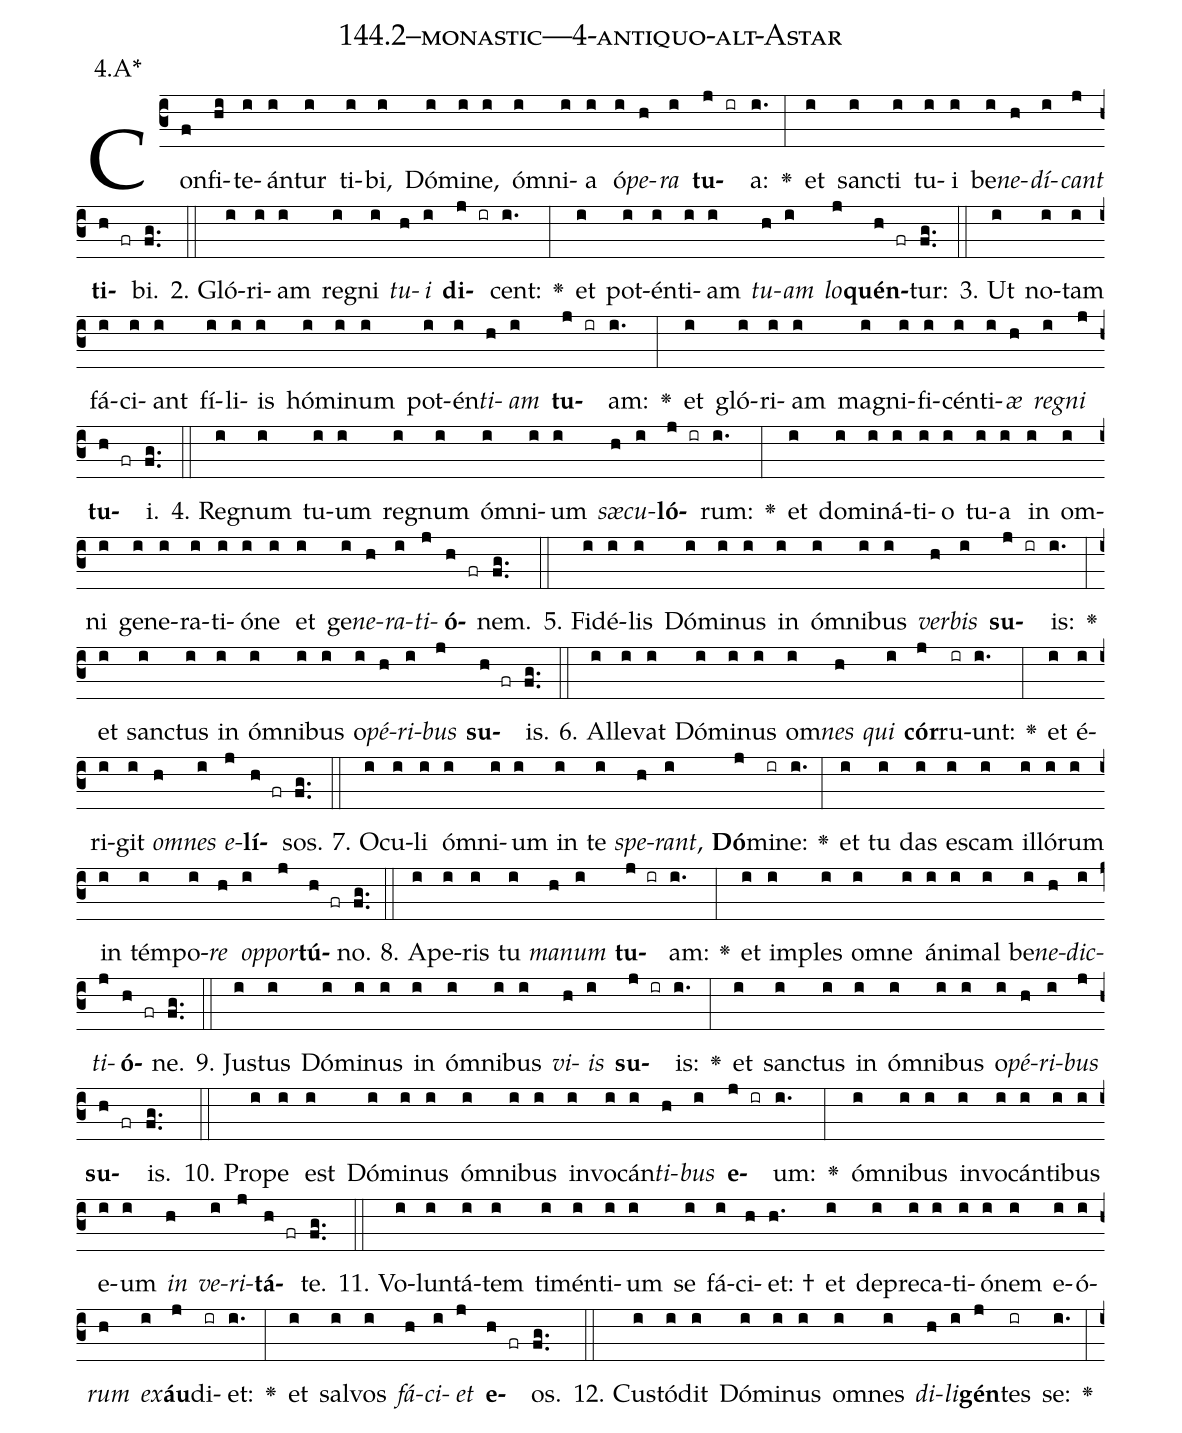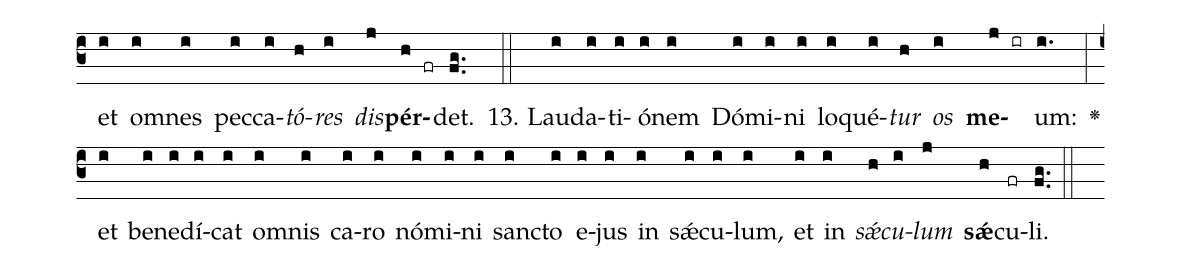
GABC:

name: 144.2--monastic---4-antiquo-alt-Astar;
annotation: 4.A*;
%%
(c3)Con(f)fi(hi)te(i)án(i)tur(i) ti(i)bi,(i) Dó(i)mi(i)ne,(i) óm(i)ni(i)a(i) ó(i)<i>pe</i>(h)<i>ra</i>(i) <b>tu</b>(j ir)a:(i.) <v>\greheightstar</v>(:) et(i) sanc(i)ti(i) tu(i)i(i) be(i)<i>ne</i>(h)<i>dí</i>(i)<i>cant</i>(j) <b>ti</b>(h fr)bi.(fg..) (::)
2. Gló(i)ri(i)am(i) re(i)gni(i) <i>tu</i>(h)<i>i</i>(i) <b>di</b>(j ir)cent:(i.) <v>\greheightstar</v>(:) et(i) pot(i)én(i)ti(i)am(i) <i>tu</i>(h)<i>am</i>(i) <i>lo</i>(j)<b>quén</b>(h fr)tur:(fg..) (::)
3. Ut(i) no(i)tam(i) fá(i)ci(i)ant(i) fí(i)li(i)is(i) hó(i)mi(i)num(i) pot(i)én(i)<i>ti</i>(h)<i>am</i>(i) <b>tu</b>(j ir)am:(i.) <v>\greheightstar</v>(:) et(i) gló(i)ri(i)am(i) ma(i)gni(i)fi(i)cén(i)ti(i)<i>æ</i>(h) <i>re</i>(i)<i>gni</i>(j) <b>tu</b>(h fr)i.(fg..) (::)
4. Re(i)gnum(i) tu(i)um(i) re(i)gnum(i) óm(i)ni(i)um(i) <i>sæ</i>(h)<i>cu</i>(i)<b>ló</b>(j ir)rum:(i.) <v>\greheightstar</v>(:) et(i) do(i)mi(i)ná(i)ti(i)o(i) tu(i)a(i) in(i) om(i)ni(i) ge(i)ne(i)ra(i)ti(i)ó(i)ne(i) et(i) ge(i)<i>ne</i>(h)<i>ra</i>(i)<i>ti</i>(j)<b>ó</b>(h fr)nem.(fg..) (::)
5. Fi(i)dé(i)lis(i) Dó(i)mi(i)nus(i) in(i) óm(i)ni(i)bus(i) <i>ver</i>(h)<i>bis</i>(i) <b>su</b>(j ir)is:(i.) <v>\greheightstar</v>(:) et(i) sanc(i)tus(i) in(i) óm(i)ni(i)bus(i) o(i)<i>pé</i>(h)<i>ri</i>(i)<i>bus</i>(j) <b>su</b>(h fr)is.(fg..) (::)
6. Al(i)le(i)vat(i) Dó(i)mi(i)nus(i) om(i)<i>nes</i>(h) <i>qui</i>(i) <b>cór</b>(j)ru(ir)unt:(i.) <v>\greheightstar</v>(:) et(i) é(i)ri(i)git(i) <i>om</i>(h)<i>nes</i>(i) <i>e</i>(j)<b>lí</b>(h fr)sos.(fg..) (::)
7. O(i)cu(i)li(i) óm(i)ni(i)um(i) in(i) te(i) <i>spe</i>(h)<i>rant</i>,(i) <b>Dó</b>(j)mi(ir)ne:(i.) <v>\greheightstar</v>(:) et(i) tu(i) das(i) es(i)cam(i) il(i)ló(i)rum(i) in(i) tém(i)po(i)<i>re</i>(h) <i>op</i>(i)<i>por</i>(j)<b>tú</b>(h fr)no.(fg..) (::)
8. A(i)pe(i)ris(i) tu(i) <i>ma</i>(h)<i>num</i>(i) <b>tu</b>(j ir)am:(i.) <v>\greheightstar</v>(:) et(i) im(i)ples(i) om(i)ne(i) á(i)ni(i)mal(i) be(i)<i>ne</i>(h)<i>dic</i>(i)<i>ti</i>(j)<b>ó</b>(h fr)ne.(fg..) (::)
9. Jus(i)tus(i) Dó(i)mi(i)nus(i) in(i) óm(i)ni(i)bus(i) <i>vi</i>(h)<i>is</i>(i) <b>su</b>(j ir)is:(i.) <v>\greheightstar</v>(:) et(i) sanc(i)tus(i) in(i) óm(i)ni(i)bus(i) o(i)<i>pé</i>(h)<i>ri</i>(i)<i>bus</i>(j) <b>su</b>(h fr)is.(fg..) (::)
10. Pro(i)pe(i) est(i) Dó(i)mi(i)nus(i) óm(i)ni(i)bus(i) in(i)vo(i)cán(i)<i>ti</i>(h)<i>bus</i>(i) <b>e</b>(j ir)um:(i.) <v>\greheightstar</v>(:) óm(i)ni(i)bus(i) in(i)vo(i)cán(i)ti(i)bus(i) e(i)um(i) <i>in</i>(h) <i>ve</i>(i)<i>ri</i>(j)<b>tá</b>(h fr)te.(fg..) (::)
11. Vo(i)lun(i)tá(i)tem(i) ti(i)mén(i)ti(i)um(i) se(i) fá(i)ci(h)et: †(h.) et(i) de(i)pre(i)ca(i)ti(i)ó(i)nem(i) e(i)ó(i)<i>rum</i>(h) <i>ex</i>(i)<b>áu</b>(j)di(ir)et:(i.) <v>\greheightstar</v>(:) et(i) sal(i)vos(i) <i>fá</i>(h)<i>ci</i>(i)<i>et</i>(j) <b>e</b>(h fr)os.(fg..) (::)
12. Cus(i)tó(i)dit(i) Dó(i)mi(i)nus(i) om(i)nes(i) <i>di</i>(h)<i>li</i>(i)<b>gén</b>(j)tes(ir) se:(i.) <v>\greheightstar</v>(:) et(i) om(i)nes(i) pec(i)ca(i)<i>tó</i>(h)<i>res</i>(i) <i>dis</i>(j)<b>pér</b>(h fr)det.(fg..) (::)
13. Lau(i)da(i)ti(i)ó(i)nem(i) Dó(i)mi(i)ni(i) lo(i)qué(i)<i>tur</i>(h) <i>os</i>(i) <b>me</b>(j ir)um:(i.) <v>\greheightstar</v>(:) et(i) be(i)ne(i)dí(i)cat(i) om(i)nis(i) ca(i)ro(i) nó(i)mi(i)ni(i) sanc(i)to(i) e(i)jus(i) in(i) sǽ(i)cu(i)lum,(i) et(i) in(i) <i>sǽ</i>(h)<i>cu</i>(i)<i>lum</i>(j) <b>sǽ</b>(h)cu(fr)li.(fg..) (::)
